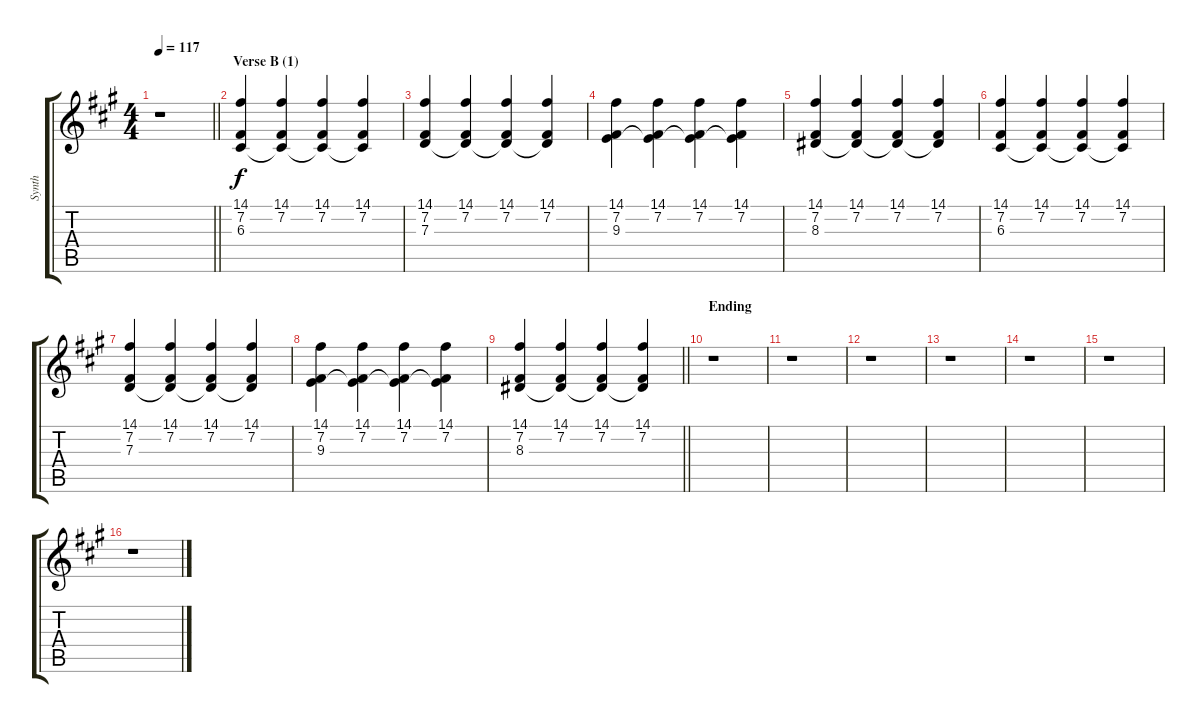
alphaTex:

\track ("Synth" "Synth") {instrument synthstrings1}
\staff {score tabs}
\tuning (E4 B3 G3 D3 A2 E2) {hide}
\ts (4 4)
\tempo 117
\clef g2
\barLineRight lightlight
\ks f#minor
r.1{dy f} |
\section ("" "Verse B (1)")
(14.1 7.2 6.3).4 (14.1 7.2 6.3{t}).4 (14.1 7.2 6.3{t}).4 (14.1 7.2 6.3{t}).4 |
(14.1 7.2 7.3).4 (14.1 7.2 7.3{t}).4 (14.1 7.2 7.3{t}).4 (14.1 7.2 7.3{t}).4 |
(14.1 7.2 9.3).4 (14.1 7.2 9.3{t}).4 (14.1 7.2 9.3{t}).4 (14.1 7.2 9.3{t}).4 |
(14.1 7.2 8.3).4 (14.1 7.2 8.3{t}).4 (14.1 7.2 8.3{t}).4 (14.1 7.2 8.3{t}).4 |
(14.1 7.2 6.3).4 (14.1 7.2 6.3{t}).4 (14.1 7.2 6.3{t}).4 (14.1 7.2 6.3{t}).4 |
(14.1 7.2 7.3).4 (14.1 7.2 7.3{t}).4 (14.1 7.2 7.3{t}).4 (14.1 7.2 7.3{t}).4 |
(14.1 7.2 9.3).4 (14.1 7.2 9.3{t}).4 (14.1 7.2 9.3{t}).4 (14.1 7.2 9.3{t}).4 |
\barLineRight lightlight
(14.1 7.2 8.3).4 (14.1 7.2 8.3{t}).4 (14.1 7.2 8.3{t}).4 (14.1 7.2 8.3{t}).4 |
\section ("" "Ending")
r.1 |
r.1 |
r.1 |
r.1 |
r.1 |
r.1 |
r.1
